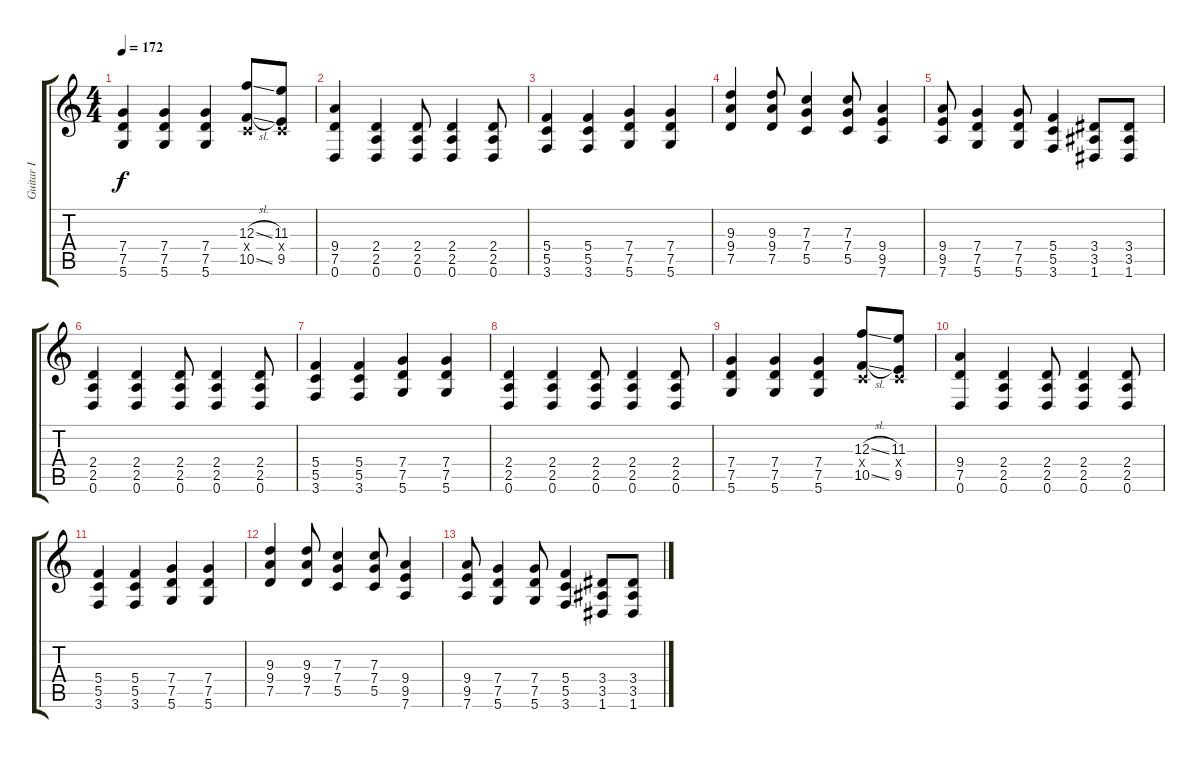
\track ("Guitar I" "Guitar I") {instrument distortionguitar}
\staff {score tabs}
\tuning (D4 A3 F3 C3 G2 D2) {hide}
\ts (4 4)
\tempo 172
\clef g2
\ks c
(7.4 7.5 5.6).4{dy f} (7.4 7.5 5.6).4 (7.4 7.5 5.6).4 (12.3{sl} 0.4{x} 10.5{sl}).8 (11.3 0.4{x} 9.5).8 |
(9.4 7.5 0.6).4 (2.4 2.5 0.6).4 (2.4 2.5 0.6).8 (2.4 2.5 0.6).4 (2.4 2.5 0.6).8 |
(5.4 5.5 3.6).4 (5.4 5.5 3.6).4 (7.4 7.5 5.6).4 (7.4 7.5 5.6).4 |
(9.3 9.4 7.5).4 (9.3 9.4 7.5).8 (7.3 7.4 5.5).4 (7.3 7.4 5.5).8 (9.4 9.5 7.6).4 |
(9.4 9.5 7.6).8 (7.4 7.5 5.6).4 (7.4 7.5 5.6).8 (5.4 5.5 3.6).4 (3.4 3.5 1.6).8 (3.4 3.5 1.6).8 |
(2.4 2.5 0.6).4 (2.4 2.5 0.6).4 (2.4 2.5 0.6).8 (2.4 2.5 0.6).4 (2.4 2.5 0.6).8 |
(5.4 5.5 3.6).4 (5.4 5.5 3.6).4 (7.4 7.5 5.6).4 (7.4 7.5 5.6).4 |
(2.4 2.5 0.6).4 (2.4 2.5 0.6).4 (2.4 2.5 0.6).8 (2.4 2.5 0.6).4 (2.4 2.5 0.6).8 |
(7.4 7.5 5.6).4 (7.4 7.5 5.6).4 (7.4 7.5 5.6).4 (12.3{sl} 0.4{x} 10.5{sl}).8 (11.3 0.4{x} 9.5).8 |
(9.4 7.5 0.6).4 (2.4 2.5 0.6).4 (2.4 2.5 0.6).8 (2.4 2.5 0.6).4 (2.4 2.5 0.6).8 |
(5.4 5.5 3.6).4 (5.4 5.5 3.6).4 (7.4 7.5 5.6).4 (7.4 7.5 5.6).4 |
(9.3 9.4 7.5).4 (9.3 9.4 7.5).8 (7.3 7.4 5.5).4 (7.3 7.4 5.5).8 (9.4 9.5 7.6).4 |
(9.4 9.5 7.6).8 (7.4 7.5 5.6).4 (7.4 7.5 5.6).8 (5.4 5.5 3.6).4 (3.4 3.5 1.6).8 (3.4 3.5 1.6).8
